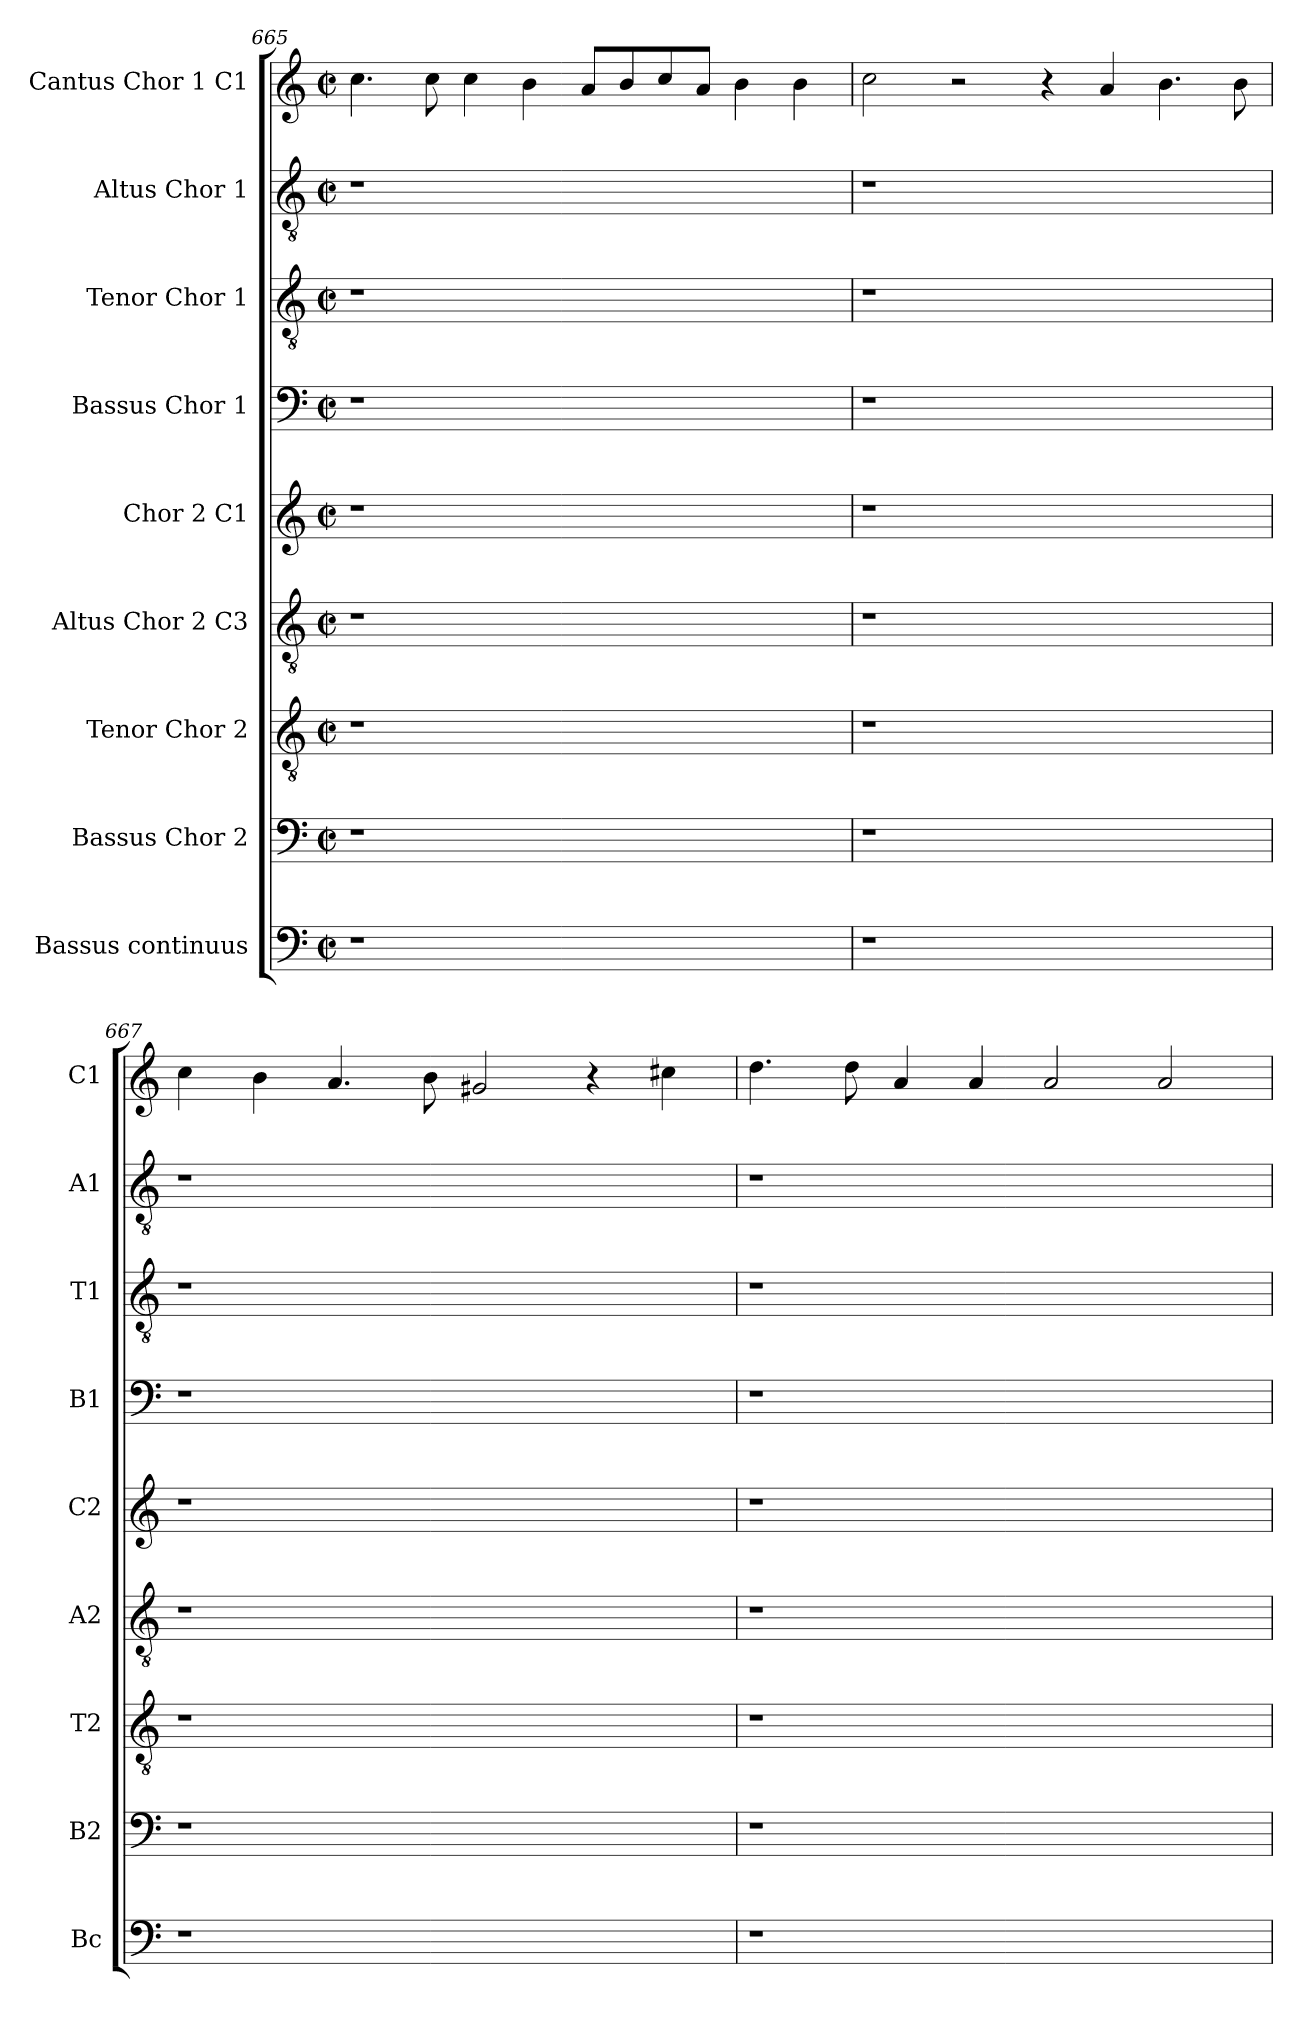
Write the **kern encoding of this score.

**kern	**kern	**kern	**kern	**kern	**kern	**kern	**kern	**kern
*part9	*part8	*part7	*part6	*part5	*part4	*part3	*part2	*part1
*staff9	*staff8	*staff7	*staff6	*staff5	*staff4	*staff3	*staff2	*staff1
*I"Bassus continuus	*I"Bassus Chor 2	*I"Tenor Chor 2	*I"Altus Chor 2 C3	*I"Chor 2 C1	*I"Bassus Chor 1	*I"Tenor Chor 1	*I"Altus Chor 1	*I"Cantus Chor 1 C1
*I'Bc	*I'B2	*I'T2	*I'A2	*I'C2	*I'B1	*I'T1	*I'A1	*I'C1
*clefF4	*clefF4	*clefGv2	*clefGv2	*clefG2	*clefF4	*clefGv2	*clefGv2	*clefG2
*ITrd7c12	*	*	*	*	*	*	*	*
*k[]	*k[]	*k[]	*k[]	*k[]	*k[]	*k[]	*k[]	*k[]
*C:	*C:	*C:	*C:	*C:	*C:	*C:	*C:	*C:
*M2/2	*M2/2	*M2/2	*M2/2	*M2/2	*M2/2	*M2/2	*M2/2	*M2/2
*met(c|)	*met(c|)	*met(c|)	*met(c|)	*met(c|)	*met(c|)	*met(c|)	*met(c|)	*met(c|)
=665	=665	=665	=665	=665	=665	=665	=665	=665
1r	1r	1r	1r	1r	1r	1r	1r	4.cc\
.	.	.	.	.	.	.	.	8cc\
.	.	.	.	.	.	.	.	4cc\
.	.	.	.	.	.	.	.	4b\
1ryy	1ryy	1ryy	1ryy	1ryy	1ryy	1ryy	1ryy	8a/L
.	.	.	.	.	.	.	.	8b/
.	.	.	.	.	.	.	.	8cc/
.	.	.	.	.	.	.	.	8a/J
.	.	.	.	.	.	.	.	4b\
.	.	.	.	.	.	.	.	4b\
=666	=666	=666	=666	=666	=666	=666	=666	=666
1r	1r	1r	1r	1r	1r	1r	1r	2cc\
.	.	.	.	.	.	.	.	2r
1ryy	1ryy	1ryy	1ryy	1ryy	1ryy	1ryy	1ryy	4r
.	.	.	.	.	.	.	.	4a/
.	.	.	.	.	.	.	.	4.b\
.	.	.	.	.	.	.	.	8b\
!!LO:LB:g=z
=667	=667	=667	=667	=667	=667	=667	=667	=667
1r	1r	1r	1r	1r	1r	1r	1r	4cc\
.	.	.	.	.	.	.	.	4b\
.	.	.	.	.	.	.	.	4.a/
.	.	.	.	.	.	.	.	8b\
1ryy	1ryy	1ryy	1ryy	1ryy	1ryy	1ryy	1ryy	2g#X/
.	.	.	.	.	.	.	.	4r
.	.	.	.	.	.	.	.	4cc#X\
=668	=668	=668	=668	=668	=668	=668	=668	=668
1r	1r	1r	1r	1r	1r	1r	1r	4.dd\
.	.	.	.	.	.	.	.	8dd\
.	.	.	.	.	.	.	.	4a/
.	.	.	.	.	.	.	.	4a/
1ryy	1ryy	1ryy	1ryy	1ryy	1ryy	1ryy	1ryy	2a/
.	.	.	.	.	.	.	.	2a/
=	=	=	=	=	=	=	=	=
*-	*-	*-	*-	*-	*-	*-	*-	*-
